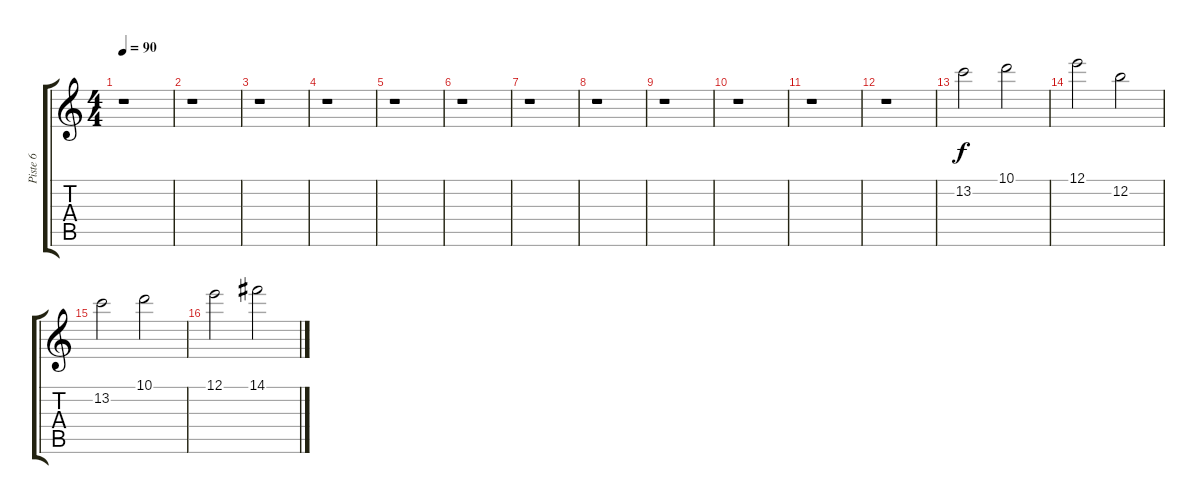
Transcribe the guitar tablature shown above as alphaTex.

\track ("Piste 6" "Piste 6") {instrument overdrivenguitar}
\staff {score tabs}
\tuning (E4 B3 G3 D3 A2 E2) {hide}
\ts (4 4)
\tempo 90
\clef g2
\ks c
r.1{dy f instrument overdrivenguitar} |
r.1 |
r.1 |
r.1 |
r.1 |
r.1 |
r.1 |
r.1 |
r.1 |
r.1 |
r.1 |
r.1 |
13.2.2{volume 13 instrument overdrivenguitar} 10.1.2 |
12.1.2 12.2.2 |
13.2.2{volume 13 instrument overdrivenguitar} 10.1.2 |
12.1.2 14.1.2
